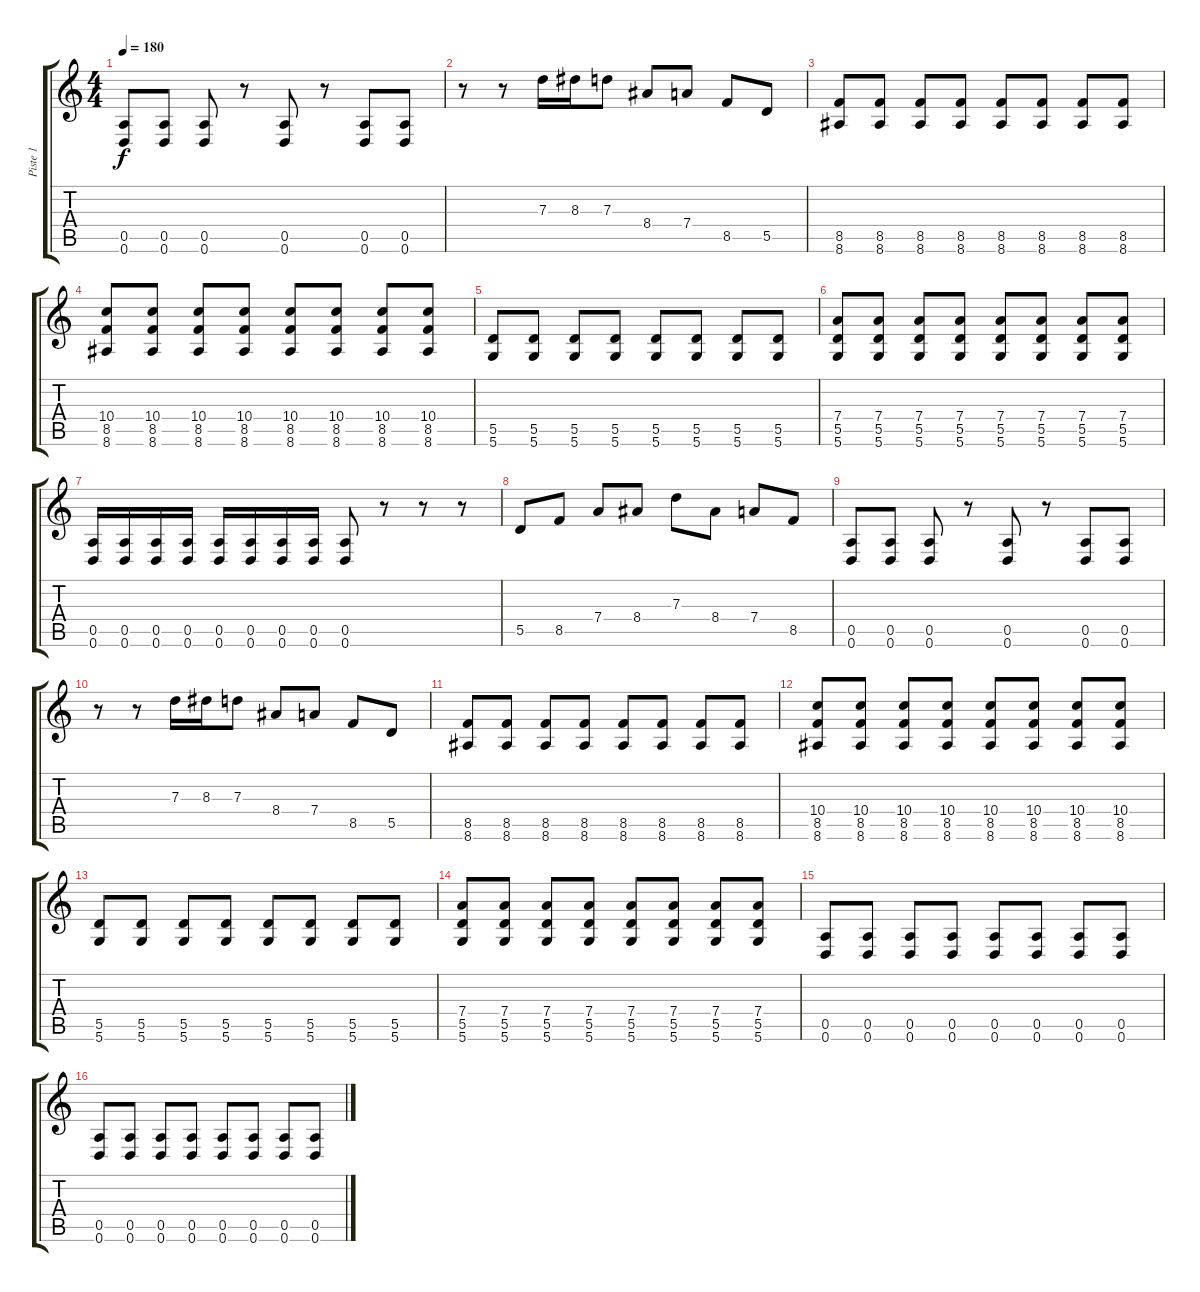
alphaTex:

\track ("Piste 1" "Piste 1") {instrument distortionguitar}
\staff {score tabs}
\tuning (E4 B3 G3 D3 A2 D2) {hide}
\ts (4 4)
\tempo 180
\clef g2
\ks c
(0.5 0.6).8{dy f} (0.5 0.6).8 (0.5 0.6).8 r.8 (0.5 0.6).8 r.8 (0.5 0.6).8 (0.5 0.6).8 |
r.8 r.8 7.3.16 8.3.16 7.3.8 8.4.8 7.4.8 8.5.8 5.5.8 |
(8.5 8.6).8 (8.5 8.6).8 (8.5 8.6).8 (8.5 8.6).8 (8.5 8.6).8 (8.5 8.6).8 (8.5 8.6).8 (8.5 8.6).8 |
(10.4 8.5 8.6).8 (10.4 8.5 8.6).8 (10.4 8.5 8.6).8 (10.4 8.5 8.6).8 (10.4 8.5 8.6).8 (10.4 8.5 8.6).8 (10.4 8.5 8.6).8 (10.4 8.5 8.6).8 |
(5.5 5.6).8 (5.5 5.6).8 (5.5 5.6).8 (5.5 5.6).8 (5.5 5.6).8 (5.5 5.6).8 (5.5 5.6).8 (5.5 5.6).8 |
(7.4 5.5 5.6).8 (7.4 5.5 5.6).8 (7.4 5.5 5.6).8 (7.4 5.5 5.6).8 (7.4 5.5 5.6).8 (7.4 5.5 5.6).8 (7.4 5.5 5.6).8 (7.4 5.5 5.6).8 |
(0.5 0.6).16 (0.5 0.6).16 (0.5 0.6).16 (0.5 0.6).16 (0.5 0.6).16 (0.5 0.6).16 (0.5 0.6).16 (0.5 0.6).16 (0.5 0.6).8 r.8 r.8 r.8 |
5.5.8 8.5.8 7.4.8 8.4.8 7.3.8 8.4.8 7.4.8 8.5.8 |
(0.5 0.6).8 (0.5 0.6).8 (0.5 0.6).8 r.8 (0.5 0.6).8 r.8 (0.5 0.6).8 (0.5 0.6).8 |
r.8 r.8 7.3.16 8.3.16 7.3.8 8.4.8 7.4.8 8.5.8 5.5.8 |
(8.5 8.6).8 (8.5 8.6).8 (8.5 8.6).8 (8.5 8.6).8 (8.5 8.6).8 (8.5 8.6).8 (8.5 8.6).8 (8.5 8.6).8 |
(10.4 8.5 8.6).8 (10.4 8.5 8.6).8 (10.4 8.5 8.6).8 (10.4 8.5 8.6).8 (10.4 8.5 8.6).8 (10.4 8.5 8.6).8 (10.4 8.5 8.6).8 (10.4 8.5 8.6).8 |
(5.5 5.6).8 (5.5 5.6).8 (5.5 5.6).8 (5.5 5.6).8 (5.5 5.6).8 (5.5 5.6).8 (5.5 5.6).8 (5.5 5.6).8 |
(7.4 5.5 5.6).8 (7.4 5.5 5.6).8 (7.4 5.5 5.6).8 (7.4 5.5 5.6).8 (7.4 5.5 5.6).8 (7.4 5.5 5.6).8 (7.4 5.5 5.6).8 (7.4 5.5 5.6).8 |
(0.5 0.6).8 (0.5 0.6).8 (0.5 0.6).8 (0.5 0.6).8 (0.5 0.6).8 (0.5 0.6).8 (0.5 0.6).8 (0.5 0.6).8 |
(0.5 0.6).8 (0.5 0.6).8 (0.5 0.6).8 (0.5 0.6).8 (0.5 0.6).8 (0.5 0.6).8 (0.5 0.6).8 (0.5 0.6).8
